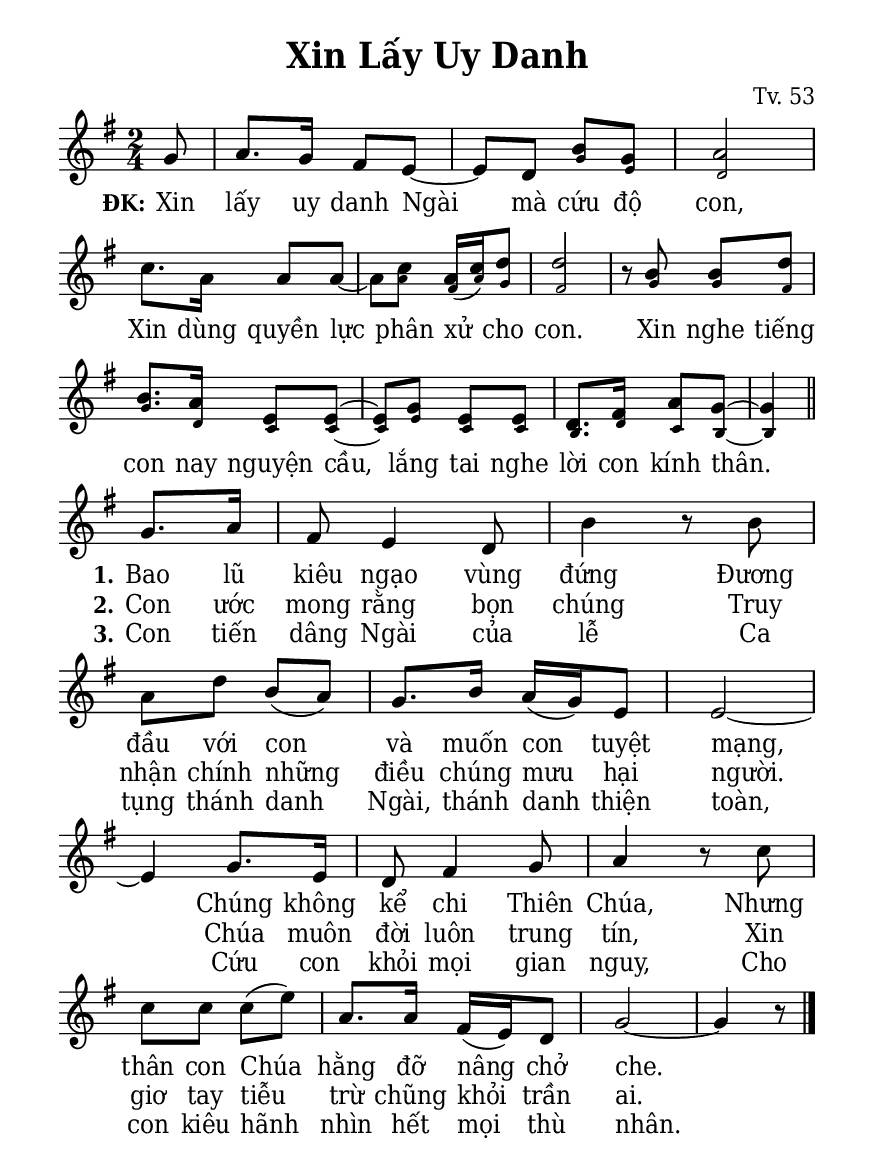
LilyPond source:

% Cài đặt chung\
\version "2.22.1"
\include "english.ly"

\header {
  title = "Xin Lấy Uy Danh"
  composer = "Tv. 53"
  %arranger = "Lm. Kim Long"
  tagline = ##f
}

% Nhạc phiên khúc
nhacPhienKhucSop = \relative c'' {
  \partial 8 g8 |
  a8. g16 fs8 e ~ |
  e d b' g |
  a2 |
  c8. a16 a8 a ~ |
  a c a16 (c) d8 |
  d2 |
  r8 b b d |
  b8. a16 e8 e ~ |
  e g e e |
  d8. fs16 a8 g ~ |
  g4 \bar "||" \break
  
  g8. a16 |
  fs8 e4 d8 |
  b'4 r8 b |
  a d b (a) |
  g8. b16 a (g) e8 |
  e2 ~ |
  e4 g8. e16 |
  d8 fs4 g8 |
  a4 r8 c |
  c c c (e) |
  a,8. a16 fs (e) d8 |
  g2 ~ |
  g4 r8 \bar "|."
}

nhacPhienKhucAlto = \relative c'' {
  g8 |
  a8. g16 fs8 e ~ |
  e d g e |
  d2 |
  c'8. a16 a8 a ~ |
  a a fs16 (a) g8 |
  fs2 |
  r8 g g fs |
  g8. d16 c8 c ~ |
  c e c c |
  b8. d16 c8 b ~ |
  b4
}

% Lời phiên khúc
loiPhienKhucSop = \lyrics {
  \set stanza = "ĐK:"
  Xin lấy uy danh Ngài mà cứu độ con,
  Xin dùng quyền lực phân xử cho con.
  Xin nghe tiếng con nay nguyện cầu,
  lắng tai nghe lời con kính thân.
  <<
    {
      \set stanza = "1."
      Bao lũ kiêu ngạo vùng đứng
      Đương đầu với con và muốn con tuyệt mạng,
      Chúng không kể chi Thiên Chúa,
      Nhưng thân con Chúa hằng đỡ nâng chở che.
    }
    \new Lyrics {
	    \set associatedVoice = "beSop"
	    \set stanza = "2."
	    Con ước mong rằng bọn chúng
	    Truy nhận chính những điều chúng mưu hại người.
	    Chúa muôn đời luôn trung tín,
	    Xin giơ tay tiễu trừ chũng khỏi trần ai.
    }
    \new Lyrics {
	    \set associatedVoice = "beSop"
	    \set stanza = "3."
	    Con tiến dâng Ngài của lễ
	    Ca tụng thánh danh Ngài,
	    thánh danh thiện toàn,
	    Cứu con khỏi mọi gian nguy,
	    Cho con kiêu hãnh nhìn hết mọi thù nhân.
    }
  >>
}

% Dàn trang
\paper {
  #(set-paper-size "a5")
  top-margin = 10\mm
  bottom-margin = 10\mm
  left-margin = 10\mm
  right-margin = 10\mm
  indent = #0
  #(define fonts
	 (make-pango-font-tree "Deja Vu Serif Condensed"
	 		       "Deja Vu Serif Condensed"
			       "Deja Vu Serif Condensed"
			       (/ 20 20)))
  print-page-number = ##f
  page-count = #1
}

TongNhip = {
  \key g \major \time 2/4
  \set Timing.beamExceptions = #'()
  \set Timing.baseMoment = #(ly:make-moment 1/4)
}

% Đổi kích thước nốt cho bè phụ
notBePhu =
#(define-music-function (font-size music) (number? ly:music?)
   (for-some-music
     (lambda (m)
       (if (music-is-of-type? m 'rhythmic-event)
           (begin
             (set! (ly:music-property m 'tweaks)
                   (cons `(font-size . ,font-size)
                         (ly:music-property m 'tweaks)))
             #t)
           #f))
     music)
   music)

\score {
  \new ChoirStaff <<
    \new Staff \with {
        \consists "Merge_rests_engraver"
        printPartCombineTexts = ##f
      }
      <<
      \new Voice \TongNhip \partCombine 
        \nhacPhienKhucSop
        \notBePhu -3 { \nhacPhienKhucAlto }
      \new NullVoice = beSop \nhacPhienKhucSop
      \new Lyrics \lyricsto beSop \loiPhienKhucSop
      >>
  >>
  \layout {
    %\override Staff.TimeSignature.transparent = ##t
    \override Lyrics.LyricSpace.minimum-distance = #1
    \override Score.BarNumber.break-visibility = ##(#f #f #f)
    \override Score.SpacingSpanner.uniform-stretching = ##t
  } 
}
